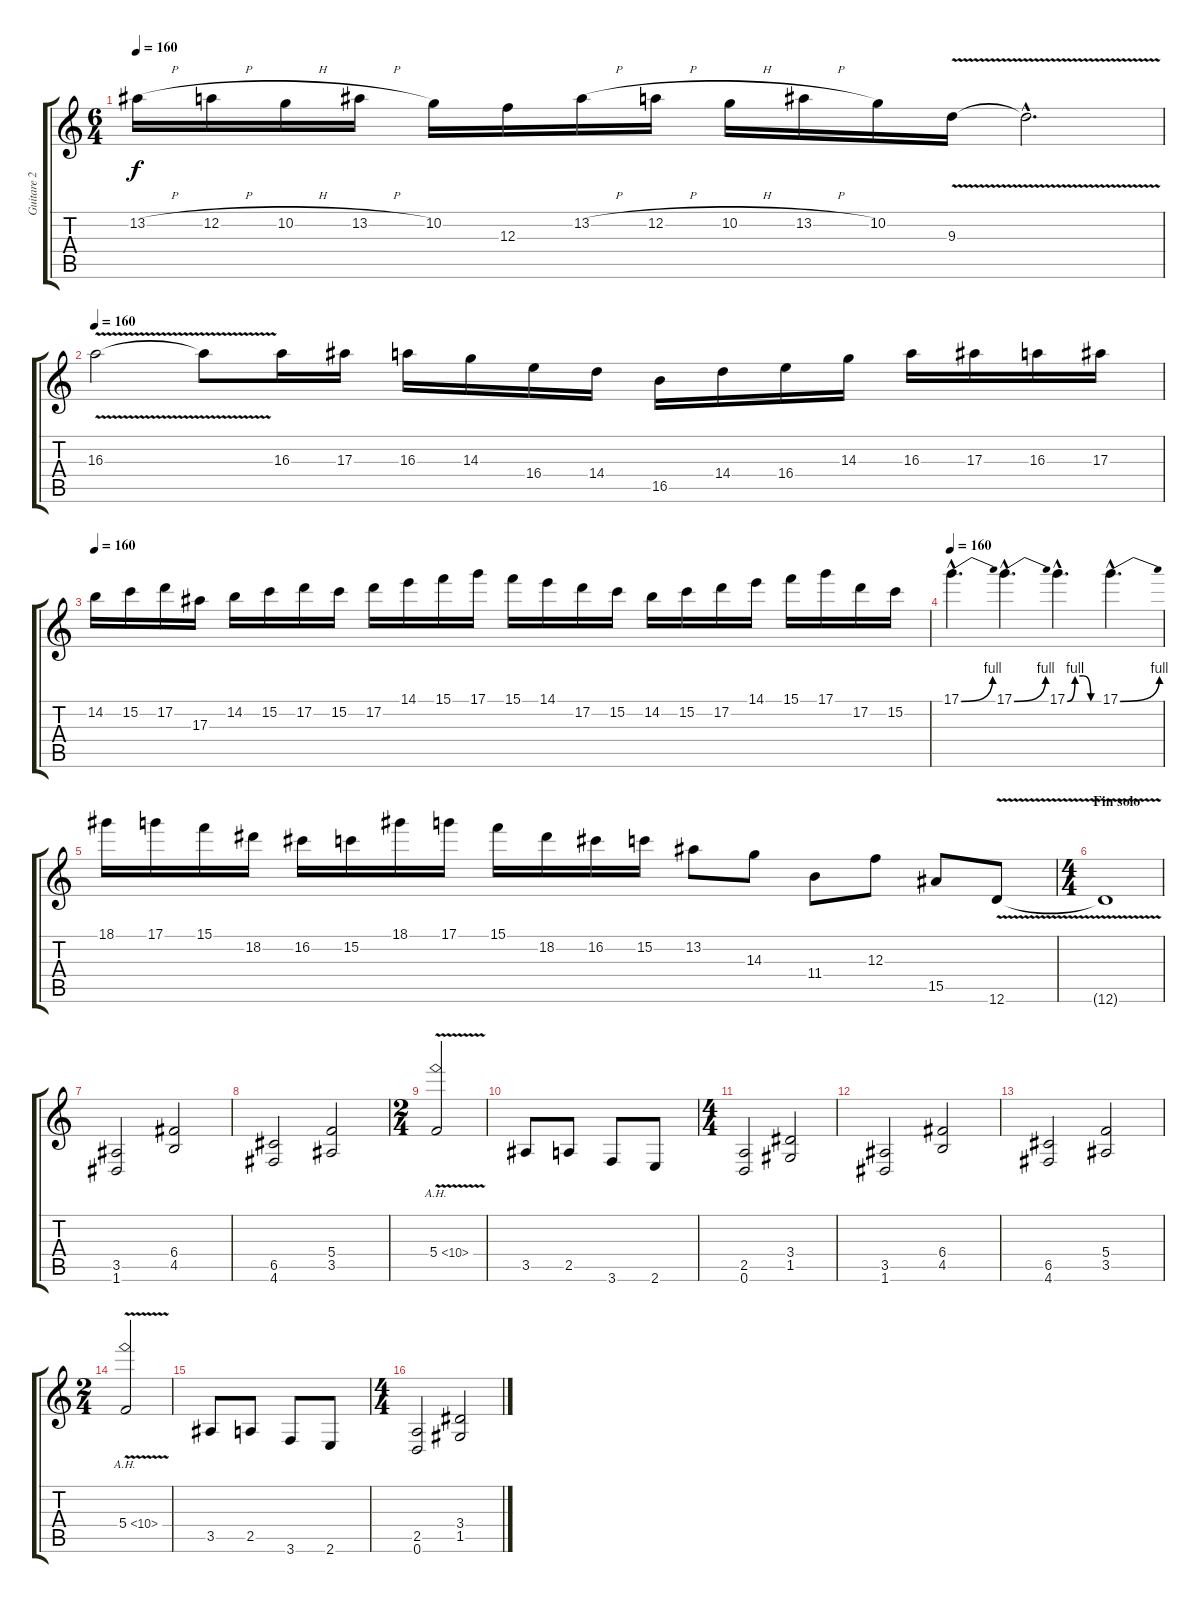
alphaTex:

\track ("Guitare 2 " "Guitare 2 ") {instrument distortionguitar}
\staff {score tabs}
\tuning (D4 A3 F3 C3 G2 D2) {hide}
\ts (6 4)
\tempo 160
\clef g2
\ks c
13.2{h}.16{dy f} 12.2{h}.16 10.2{h}.16 13.2{h}.16 10.2.16 12.3.16 13.2{h}.16 12.2{h}.16 10.2{h}.16 13.2{h}.16 10.2.16 9.3{v}.16 9.3{hac t}.2{d} |
\tempo 160
16.3{v}.2 16.3{t}.8 16.3.16 17.3.16 16.3.16 14.3.16 16.4.16 14.4.16 16.5.16 14.4.16 16.4.16 14.3.16 16.3.16 17.3.16 16.3.16 17.3.16 |
\tempo 160
14.2.16 15.2.16 17.2.16 17.3.16 14.2.16 15.2.16 17.2.16 15.2.16 17.2.16 14.1.16 15.1.16 17.1.16 15.1.16 14.1.16 17.2.16 15.2.16 14.2.16 15.2.16 17.2.16 14.1.16 15.1.16 17.1.16 17.2.16 15.2.16 |
\tempo 160
17.1{be (bend 0 0 60 4) hac}.4{d} 17.1{be (bend 0 0 60 4) hac}.4{d} 17.1{be (custom 0 0 15 4 30 4 45 0 60 0) hac}.4{d} 17.1{be (bend 0 0 60 4) hac}.4{d} |
18.1.16 17.1.16 15.1.16 18.2.16 16.2.16 15.2.16 18.1.16 17.1.16 15.1.16 18.2.16 16.2.16 15.2.16 13.2.8 14.3.8 11.4.8 12.3.8 15.5.8 12.6{v}.8 |
\ts (4 4)
\section ("" "Fin solo")
12.6{t}.1 |
(3.5 1.6).2{volume 11} (6.4 4.5).2 |
(6.5 4.6).2 (5.4 3.5).2 |
\ts (2 4)
5.4{ah 5 v}.2 |
3.5.8 2.5.8 3.6.8 2.6.8 |
\ts (4 4)
(2.5 0.6).2 (3.4 1.5).2 |
(3.5 1.6).2 (6.4 4.5).2 |
(6.5 4.6).2 (5.4 3.5).2 |
\ts (2 4)
5.4{ah 5 v}.2 |
3.5.8 2.5.8 3.6.8 2.6.8 |
\ts (4 4)
(2.5 0.6).2 (3.4 1.5).2
